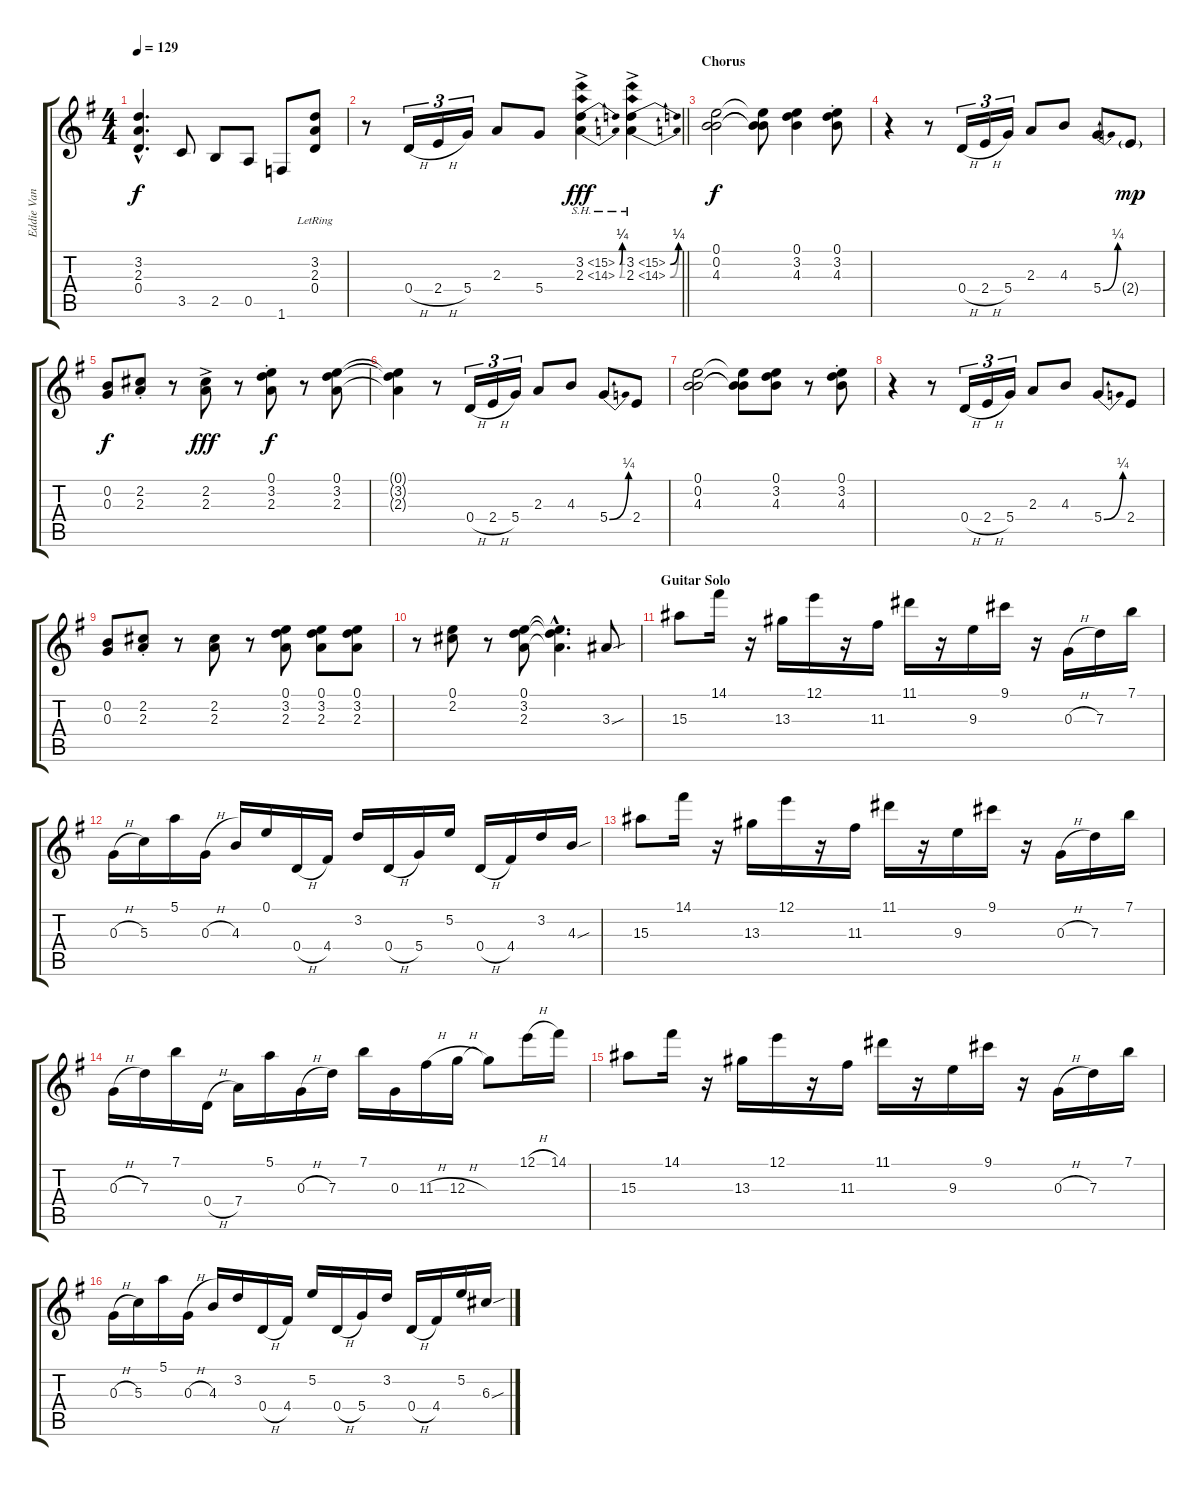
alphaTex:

\track ("Eddie Van Halen" "Eddie Van ") {instrument electricguitarclean}
\staff {score tabs}
\tuning (E4 B3 G3 D3 A2 E2) {hide}
\ts (4 4)
\tempo 129
\clef g2
\ks eminor
(3.2{hac} 2.3{hac} 0.4{hac}).4{d dy f} 3.5.8 2.5.8 0.5.8 1.6.8 (3.2{lr} 2.3{lr} 0.4{lr}).8 |
\barLineRight lightlight
r.8 0.4{h}.16{tu (3 2)} 2.4{h}.16{tu (3 2)} 5.4.16{tu (3 2)} 2.3.8 5.4.8 (3.2{be (bend 0 0 60 1) sh 12 ac} 2.3{be (bend 0 0 60 1) sh 12 ac}).4{dy fff} (3.2{be (bend 0 0 60 1) sh 12 ac} 2.3{be (bend 0 0 60 1) sh 12 ac}).4 |
\section ("" "Chorus")
(0.1 0.2 4.3).2{dy f} (0.1{t} 0.2{t} 4.3{t}).8 (0.1 3.2 4.3).4 (0.1{st} 3.2{st} 4.3{st}).8 |
r.4 r.8 0.4{h}.16{tu (3 2)} 2.4{h}.16{tu (3 2)} 5.4.16{tu (3 2)} 2.3.8 4.3.8 5.4{be (bend 0 0 60 1)}.8 2.4{g}.8{dy mp} |
(0.2 0.3).8{dy f} (2.2{st} 2.3{st}).8 r.8 (2.2{ac} 2.3{ac}).8{dy fff} r.8 (0.1{st} 3.2{st} 2.3{st}).8{dy f} r.8 (0.1 3.2 2.3).8 |
(0.1{t} 3.2{t} 2.3{t}).4 r.8 0.4{h}.16{tu (3 2)} 2.4{h}.16{tu (3 2)} 5.4.16{tu (3 2)} 2.3.8 4.3.8 5.4{be (bend 0 0 60 1)}.8 2.4.8 |
(0.1 0.2 4.3).2 (0.1{t} 0.2{t} 4.3{t}).8 (0.1 3.2 4.3).8 r.8 (0.1{st} 3.2{st} 4.3{st}).8 |
r.4 r.8 0.4{h}.16{tu (3 2)} 2.4{h}.16{tu (3 2)} 5.4.16{tu (3 2)} 2.3.8 4.3.8 5.4{be (bend 0 0 60 1)}.8 2.4.8 |
(0.2 0.3).8 (2.2{st} 2.3{st}).8 r.8 (2.2 2.3).8 r.8 (0.1 3.2 2.3).8 (0.1 3.2 2.3).8 (0.1 3.2 2.3).8 |
r.8 (0.1 2.2).8 r.8 (0.1 3.2 2.3).8 (0.1{hac t} 3.2{hac t} 2.3{hac t}).4{d} 3.3{sou}.8 |
\section ("" "Guitar Solo")
15.3.8 14.1.16 r.16 13.3.16 12.1.16 r.16 11.3.16 11.1.16 r.16 9.3.16 9.1.16 r.16 0.3{h}.16 7.3.16 7.1.16 |
0.3{h}.16 5.3.16 5.1.16 0.3{h}.16 4.3.16 0.1.16 0.4{h}.16 4.4.16 3.2.16 0.4{h}.16 5.4.16 5.2.16 0.4{h}.16 4.4.16 3.2.16 4.3{sou}.16 |
15.3.8 14.1.16 r.16 13.3.16 12.1.16 r.16 11.3.16 11.1.16 r.16 9.3.16 9.1.16 r.16 0.3{h}.16 7.3.16 7.1.16 |
0.3{h}.16 7.3.16 7.1.16 0.4{h}.16 7.4.16 5.1.16 0.3{h}.16 7.3.16 7.1.16 0.3.16 11.3{h}.16 12.3{h}.16 12.3{t}.8 12.1{h}.16 14.1.16 |
15.3.8 14.1.16 r.16 13.3.16 12.1.16 r.16 11.3.16 11.1.16 r.16 9.3.16 9.1.16 r.16 0.3{h}.16 7.3.16 7.1.16 |
0.3{h}.16 5.3.16 5.1.16 0.3{h}.16 4.3.16 3.2.16 0.4{h}.16 4.4.16 5.2.16 0.4{h}.16 5.4.16 3.2.16 0.4{h}.16 4.4.16 5.2.16 6.3{sou}.16
